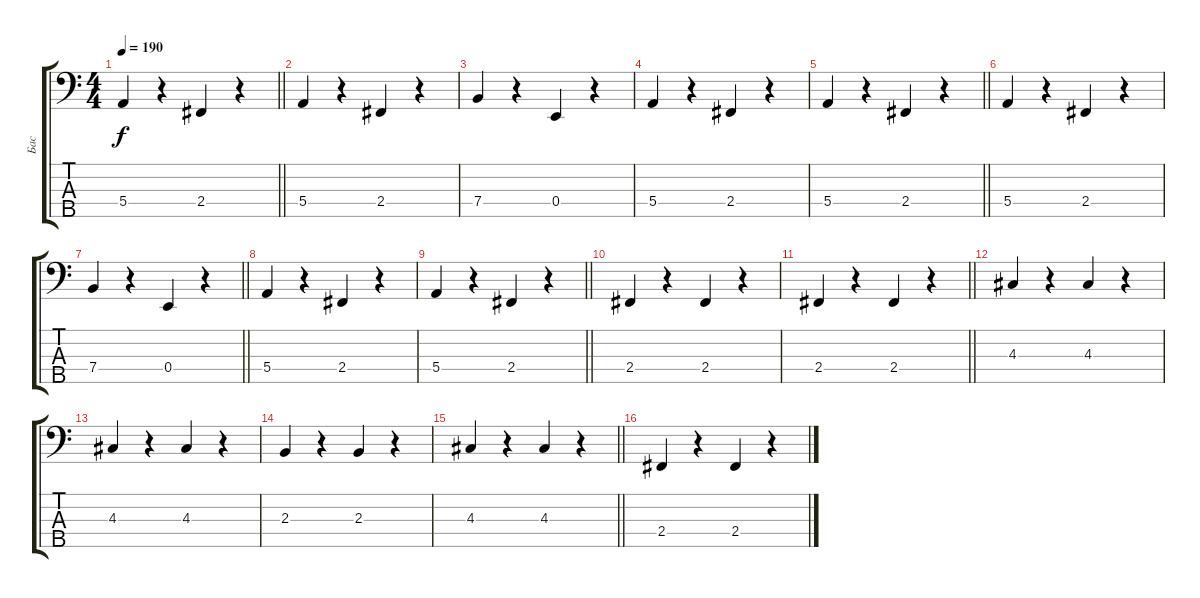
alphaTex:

\track ("Бас" "Бас") {instrument electricbassfinger}
\staff {score tabs}
\tuning (G2 D2 A1 E1 B0) {hide}
\ts (4 4)
\tempo 190
\clef f4
\barLineRight lightlight
\ks c
5.4.4{dy f} r.4 2.4.4 r.4 |
\section ("" " ")
5.4.4 r.4 2.4.4 r.4 |
7.4.4 r.4 0.4.4 r.4 |
5.4.4 r.4 2.4.4 r.4 |
\barLineRight lightlight
5.4.4 r.4 2.4.4 r.4 |
5.4.4 r.4 2.4.4 r.4 |
\barLineRight lightlight
7.4.4 r.4 0.4.4 r.4 |
5.4.4 r.4 2.4.4 r.4 |
\barLineRight lightlight
5.4.4 r.4 2.4.4 r.4 |
\section ("" " ")
2.4.4 r.4 2.4.4 r.4 |
\barLineRight lightlight
2.4.4 r.4 2.4.4 r.4 |
4.3.4 r.4 4.3.4 r.4 |
4.3.4 r.4 4.3.4 r.4 |
2.3.4 r.4 2.3.4 r.4 |
\barLineRight lightlight
4.3.4 r.4 4.3.4 r.4 |
2.4.4 r.4 2.4.4 r.4
